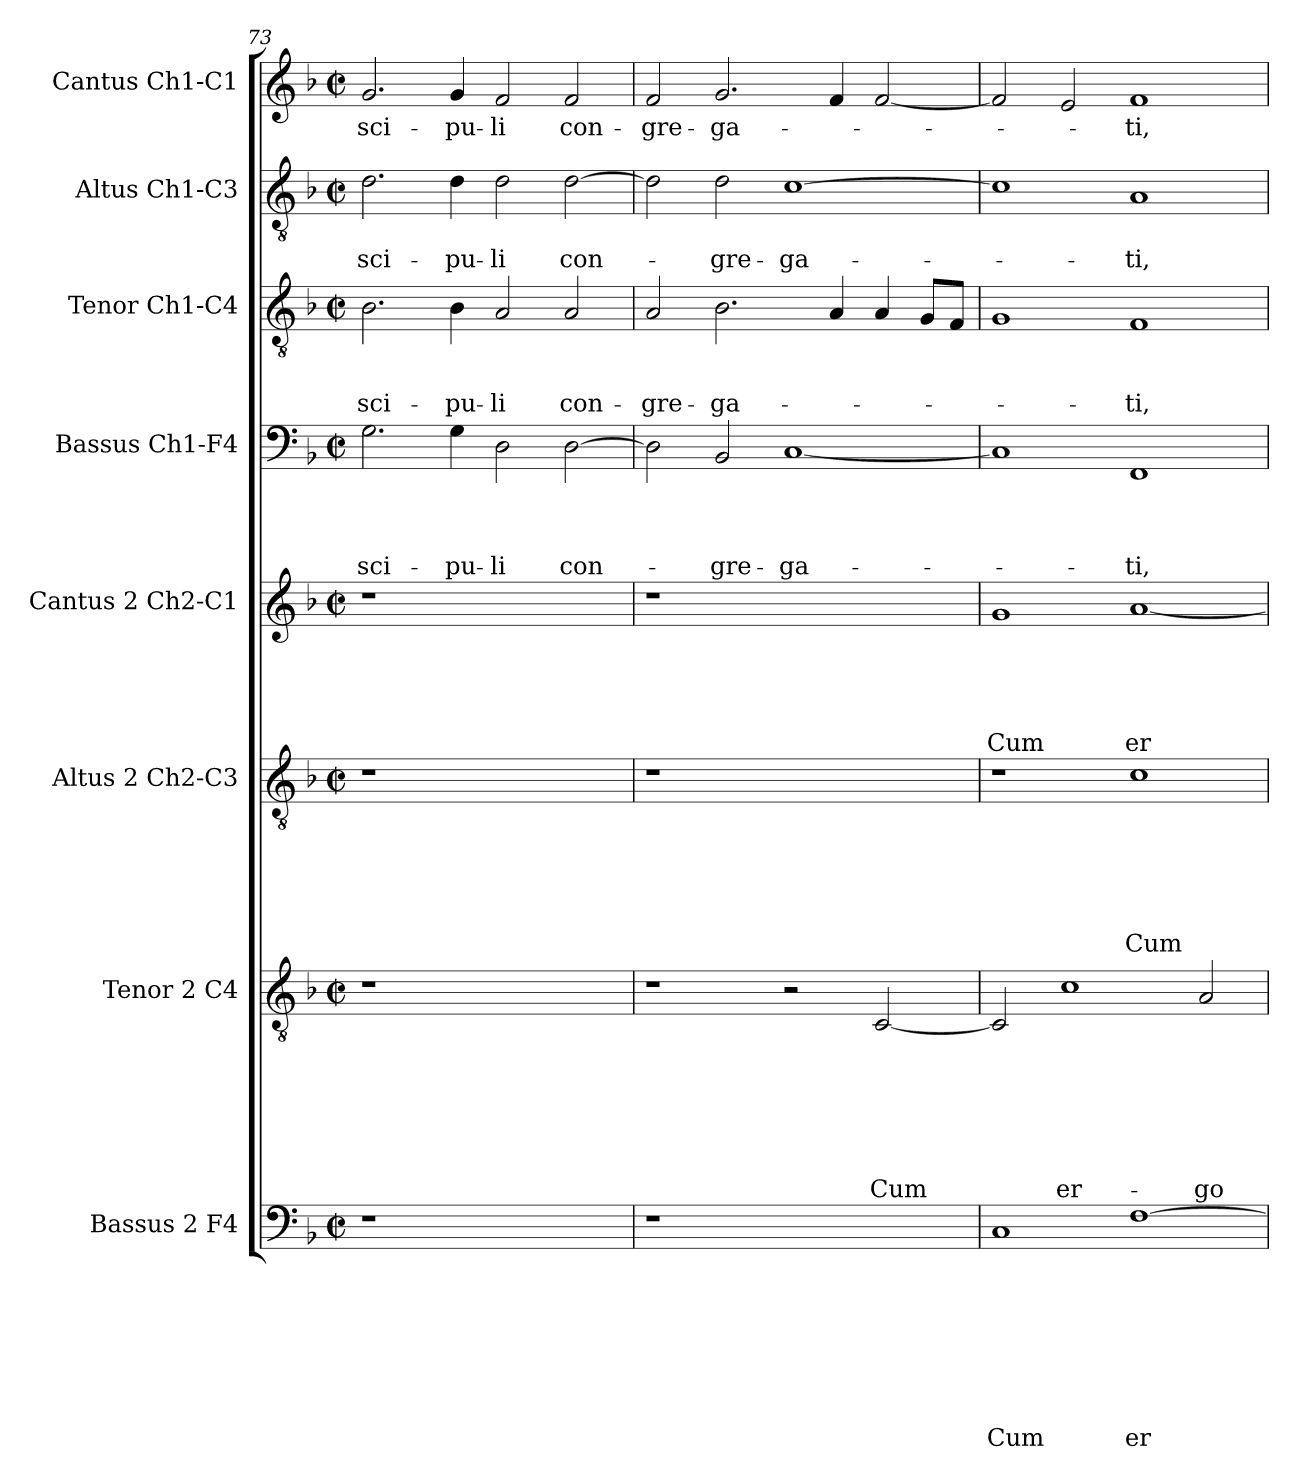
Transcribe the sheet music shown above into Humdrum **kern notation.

**kern	**text	**text	**text	**text	**text	**text	**text	**text	**kern	**text	**text	**text	**text	**text	**text	**text	**kern	**text	**text	**text	**text	**text	**text	**kern	**text	**text	**text	**text	**text	**kern	**text	**text	**text	**text	**kern	**text	**text	**text	**kern	**text	**text	**kern	**text
*part8	*part8	*part8	*part8	*part8	*part8	*part8	*part8	*part8	*part7	*part7	*part7	*part7	*part7	*part7	*part7	*part7	*part6	*part6	*part6	*part6	*part6	*part6	*part6	*part5	*part5	*part5	*part5	*part5	*part5	*part4	*part4	*part4	*part4	*part4	*part3	*part3	*part3	*part3	*part2	*part2	*part2	*part1	*part1
*staff8	*staff8	*staff8	*staff8	*staff8	*staff8	*staff8	*staff8	*staff8	*staff7	*staff7	*staff7	*staff7	*staff7	*staff7	*staff7	*staff7	*staff6	*staff6	*staff6	*staff6	*staff6	*staff6	*staff6	*staff5	*staff5	*staff5	*staff5	*staff5	*staff5	*staff4	*staff4	*staff4	*staff4	*staff4	*staff3	*staff3	*staff3	*staff3	*staff2	*staff2	*staff2	*staff1	*staff1
*I"Bassus 2 F4	*	*	*	*	*	*	*	*	*I"Tenor 2 C4	*	*	*	*	*	*	*	*I"Altus 2 Ch2-C3	*	*	*	*	*	*	*I"Cantus 2 Ch2-C1	*	*	*	*	*	*I"Bassus  Ch1-F4	*	*	*	*	*I"Tenor Ch1-C4	*	*	*	*I"Altus  Ch1-C3	*	*	*I"Cantus Ch1-C1	*
*I'B2	*	*	*	*	*	*	*	*	*I'T2	*	*	*	*	*	*	*	*I'A2	*	*	*	*	*	*	*I'C2	*	*	*	*	*	*I'B	*	*	*	*	*I'T	*	*	*	*I'A	*	*	*I'C	*
*clefF4	*	*	*	*	*	*	*	*	*clefGv2	*	*	*	*	*	*	*	*clefGv2	*	*	*	*	*	*	*clefG2	*	*	*	*	*	*clefF4	*	*	*	*	*clefGv2	*	*	*	*clefGv2	*	*	*clefG2	*
*k[b-]	*	*	*	*	*	*	*	*	*k[b-]	*	*	*	*	*	*	*	*k[b-]	*	*	*	*	*	*	*k[b-]	*	*	*	*	*	*k[b-]	*	*	*	*	*k[b-]	*	*	*	*k[b-]	*	*	*k[b-]	*
*F:	*	*	*	*	*	*	*	*	*F:	*	*	*	*	*	*	*	*F:	*	*	*	*	*	*	*F:	*	*	*	*	*	*F:	*	*	*	*	*F:	*	*	*	*F:	*	*	*F:	*
*M2/2	*	*	*	*	*	*	*	*	*M2/2	*	*	*	*	*	*	*	*M2/2	*	*	*	*	*	*	*M2/2	*	*	*	*	*	*M2/2	*	*	*	*	*M2/2	*	*	*	*M2/2	*	*	*M2/2	*
*met(c|)	*	*	*	*	*	*	*	*	*met(c|)	*	*	*	*	*	*	*	*met(c|)	*	*	*	*	*	*	*met(c|)	*	*	*	*	*	*met(c|)	*	*	*	*	*met(c|)	*	*	*	*met(c|)	*	*	*met(c|)	*
=73	=73	=73	=73	=73	=73	=73	=73	=73	=73	=73	=73	=73	=73	=73	=73	=73	=73	=73	=73	=73	=73	=73	=73	=73	=73	=73	=73	=73	=73	=73	=73	=73	=73	=73	=73	=73	=73	=73	=73	=73	=73	=73	=73
!	!	!	!	!	!	!	!	!	!	!	!	!	!	!	!	!	!	!	!	!	!	!	!	!	!	!	!	!	!	!	!	!	!	!LO:LY:b	!	!	!	!LO:LY:b	!	!	!LO:LY:b	!	!LO:LY:b
1r	.	.	.	.	.	.	.	.	1r	.	.	.	.	.	.	.	1r	.	.	.	.	.	.	1r	.	.	.	.	.	2.G\	.	.	.	-sci-	2.B-\	.	.	-sci-	2.d\	.	-sci-	2.g/	-sci-
!	!	!	!	!	!	!	!	!	!	!	!	!	!	!	!	!	!	!	!	!	!	!	!	!	!	!	!	!	!	!	!	!	!	!LO:LY:b	!	!	!	!LO:LY:b	!	!	!LO:LY:b	!	!LO:LY:b
.	.	.	.	.	.	.	.	.	.	.	.	.	.	.	.	.	.	.	.	.	.	.	.	.	.	.	.	.	.	4G\	.	.	.	-pu-	4B-\	.	.	-pu-	4d\	.	-pu-	4g/	-pu-
!	!	!	!	!	!	!	!	!	!	!	!	!	!	!	!	!	!	!	!	!	!	!	!	!	!	!	!	!	!	!	!	!	!	!LO:LY:b	!	!	!	!LO:LY:b	!	!	!LO:LY:b	!	!LO:LY:b
1ryy	.	.	.	.	.	.	.	.	1ryy	.	.	.	.	.	.	.	1ryy	.	.	.	.	.	.	1ryy	.	.	.	.	.	2D\	.	.	.	-li	2A/	.	.	-li	2d\	.	-li	2f/	-li
!	!	!	!	!	!	!	!	!	!	!	!	!	!	!	!	!	!	!	!	!	!	!	!	!	!	!	!	!	!	!	!	!	!	!LO:LY:b	!	!	!	!LO:LY:b	!	!	!LO:LY:b	!	!LO:LY:b
.	.	.	.	.	.	.	.	.	.	.	.	.	.	.	.	.	.	.	.	.	.	.	.	.	.	.	.	.	.	[2D\	.	.	.	con-	2A/	.	.	con-	[2d\	.	con-	2f/	con-
=74	=74	=74	=74	=74	=74	=74	=74	=74	=74	=74	=74	=74	=74	=74	=74	=74	=74	=74	=74	=74	=74	=74	=74	=74	=74	=74	=74	=74	=74	=74	=74	=74	=74	=74	=74	=74	=74	=74	=74	=74	=74	=74	=74
!	!	!	!	!	!	!	!	!	!	!	!	!	!	!	!	!	!	!	!	!	!	!	!	!	!	!	!	!	!	!	!	!	!	!	!	!	!	!LO:LY:b	!	!	!	!	!LO:LY:b
1r	.	.	.	.	.	.	.	.	1r	.	.	.	.	.	.	.	1r	.	.	.	.	.	.	1r	.	.	.	.	.	2D\]	.	.	.	.	2A/	.	.	-gre-	2d\]	.	.	2f/	-gre-
!	!	!	!	!	!	!	!	!	!	!	!	!	!	!	!	!	!	!	!	!	!	!	!	!	!	!	!	!	!	!	!	!	!	!LO:LY:b	!	!	!	!LO:LY:b	!	!	!LO:LY:b	!	!LO:LY:b
.	.	.	.	.	.	.	.	.	.	.	.	.	.	.	.	.	.	.	.	.	.	.	.	.	.	.	.	.	.	2BB-/	.	.	.	-gre-	2.B-\	.	.	-ga-	2d\	.	-gre-	2.g/	-ga-
!	!	!	!	!	!	!	!	!	!	!	!	!	!	!	!	!	!	!	!	!	!	!	!	!	!	!	!	!	!	!	!	!	!	!LO:LY:b	!	!	!	!	!	!	!LO:LY:b	!	!
1ryy	.	.	.	.	.	.	.	.	2r	.	.	.	.	.	.	.	1ryy	.	.	.	.	.	.	1ryy	.	.	.	.	.	[1C	.	.	.	-ga-	.	.	.	.	[1c	.	-ga-	.	.
.	.	.	.	.	.	.	.	.	.	.	.	.	.	.	.	.	.	.	.	.	.	.	.	.	.	.	.	.	.	.	.	.	.	.	4A/	.	.	.	.	.	.	4f/	.
!	!	!	!	!	!	!	!	!	!	!	!	!	!	!	!	!LO:LY:b	!	!	!	!	!	!	!	!	!	!	!	!	!	!	!	!	!	!	!	!	!	!	!	!	!	!	!
.	.	.	.	.	.	.	.	.	[2C/	.	.	.	.	.	.	Cum	.	.	.	.	.	.	.	.	.	.	.	.	.	.	.	.	.	.	4A/	.	.	.	.	.	.	[2f/	.
.	.	.	.	.	.	.	.	.	.	.	.	.	.	.	.	.	.	.	.	.	.	.	.	.	.	.	.	.	.	.	.	.	.	.	8G/L	.	.	.	.	.	.	.	.
.	.	.	.	.	.	.	.	.	.	.	.	.	.	.	.	.	.	.	.	.	.	.	.	.	.	.	.	.	.	.	.	.	.	.	8F/J	.	.	.	.	.	.	.	.
=75	=75	=75	=75	=75	=75	=75	=75	=75	=75	=75	=75	=75	=75	=75	=75	=75	=75	=75	=75	=75	=75	=75	=75	=75	=75	=75	=75	=75	=75	=75	=75	=75	=75	=75	=75	=75	=75	=75	=75	=75	=75	=75	=75
!	!	!	!	!	!	!	!	!LO:LY:b	!	!	!	!	!	!	!	!	!	!	!	!	!	!	!	!	!	!	!	!	!LO:LY:b	!	!	!	!	!	!	!	!	!	!	!	!	!	!
1C	.	.	.	.	.	.	.	Cum	2C/]	.	.	.	.	.	.	.	1r	.	.	.	.	.	.	1g	.	.	.	.	Cum	1C]	.	.	.	.	1G	.	.	.	1c]	.	.	2f/]	.
!	!	!	!	!	!	!	!	!	!	!	!	!	!	!	!	!LO:LY:b	!	!	!	!	!	!	!	!	!	!	!	!	!	!	!	!	!	!	!	!	!	!	!	!	!	!	!
.	.	.	.	.	.	.	.	.	1c	.	.	.	.	.	.	er-	.	.	.	.	.	.	.	.	.	.	.	.	.	.	.	.	.	.	.	.	.	.	.	.	.	2e/	.
!	!	!	!	!	!	!	!	!LO:LY:b	!	!	!	!	!	!	!	!	!	!	!	!	!	!	!LO:LY:b	!	!	!	!	!	!LO:LY:b	!	!	!	!	!LO:LY:b	!	!	!	!LO:LY:b	!	!	!LO:LY:b	!	!LO:LY:b
[1F	.	.	.	.	.	.	.	er-	.	.	.	.	.	.	.	.	1c	.	.	.	.	.	Cum	[1a	.	.	.	.	er-	1FF	.	.	.	-ti,	1F	.	.	-ti,	1A	.	-ti,	1f	-ti,
!	!	!	!	!	!	!	!	!	!	!	!	!	!	!	!	!LO:LY:b	!	!	!	!	!	!	!	!	!	!	!	!	!	!	!	!	!	!	!	!	!	!	!	!	!	!	!
.	.	.	.	.	.	.	.	.	2A/	.	.	.	.	.	.	-go	.	.	.	.	.	.	.	.	.	.	.	.	.	.	.	.	.	.	.	.	.	.	.	.	.	.	.
=	=	=	=	=	=	=	=	=	=	=	=	=	=	=	=	=	=	=	=	=	=	=	=	=	=	=	=	=	=	=	=	=	=	=	=	=	=	=	=	=	=	=	=
*-	*-	*-	*-	*-	*-	*-	*-	*-	*-	*-	*-	*-	*-	*-	*-	*-	*-	*-	*-	*-	*-	*-	*-	*-	*-	*-	*-	*-	*-	*-	*-	*-	*-	*-	*-	*-	*-	*-	*-	*-	*-	*-	*-
